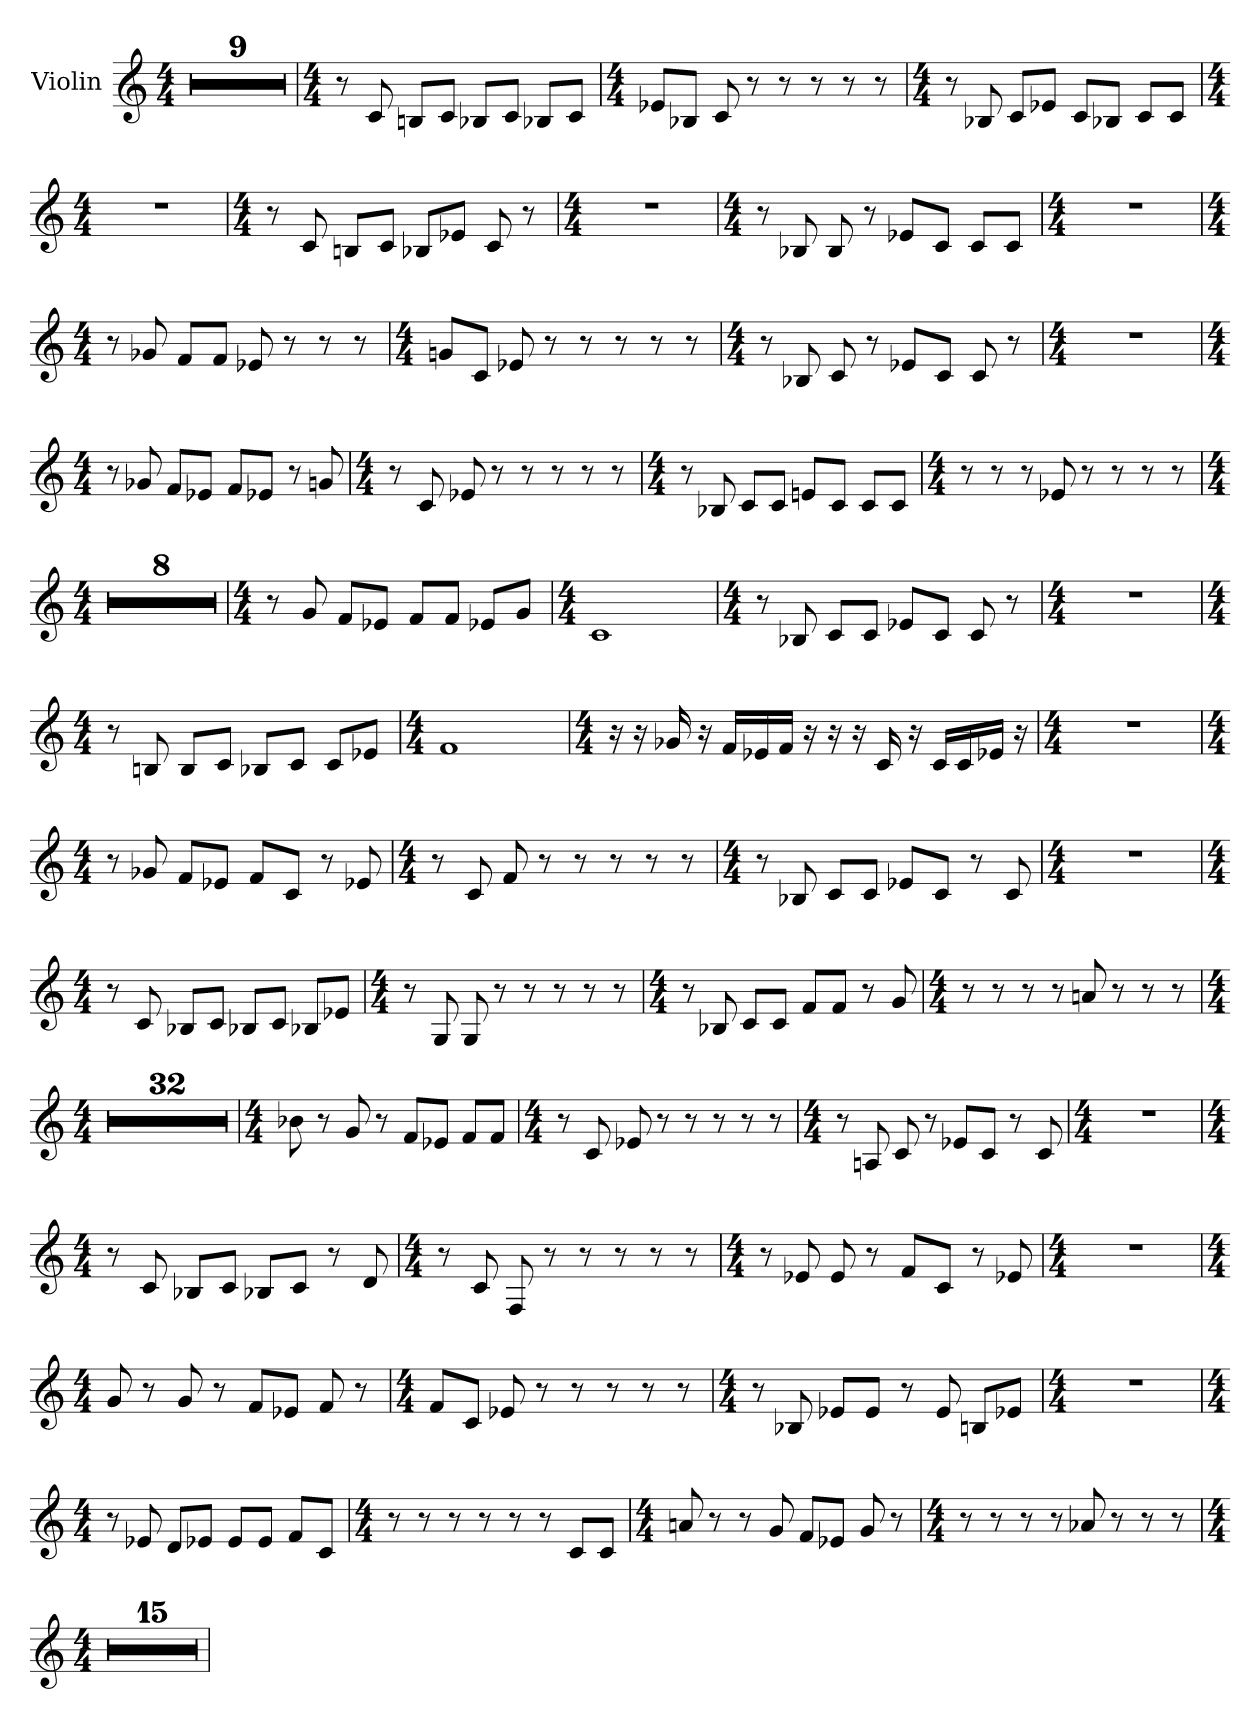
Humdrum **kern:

**kern
*part1
*staff1
*I"Violin
*I'Vln
*M4/4
=
1r
=
*M4/4
1r
=
*M4/4
1r
=
*M4/4
1r
=
*M4/4
1r
=
*M4/4
1r
=
*M4/4
1r
=
*M4/4
1r
=
*M4/4
1r
=
*M4/4
8r
8c
8BnL
8cJ
8B-XL
8cJ
8B-XL
8cJ
=
*M4/4
8e-XL
8B-XJ
8c
8r
8r
8r
8r
8r
=
*M4/4
8r
8B-X
8cL
8e-XJ
8cL
8B-XJ
8cL
8cJ
=
*M4/4
1r
=
*M4/4
8r
8c
8BnL
8cJ
8B-XL
8e-XJ
8c
8r
=
*M4/4
1r
=
*M4/4
8r
8B-X
8B-
8r
8e-XL
8cJ
8cL
8cJ
=
*M4/4
1r
=
*M4/4
8r
8g-X
8fL
8fJ
8e-X
8r
8r
8r
=
*M4/4
8gnL
8cJ
8e-X
8r
8r
8r
8r
8r
=
*M4/4
8r
8B-X
8c
8r
8e-XL
8cJ
8c
8r
=
*M4/4
1r
=
*M4/4
8r
8g-X
8fL
8e-XJ
8fL
8e-XJ
8r
8gn
=
*M4/4
8r
8c
8e-X
8r
8r
8r
8r
8r
=
*M4/4
8r
8B-X
8cL
8cJ
8enL
8cJ
8cL
8cJ
=
*M4/4
8r
8r
8r
8e-X
8r
8r
8r
8r
=
*M4/4
1r
=
*M4/4
1r
=
*M4/4
1r
=
*M4/4
1r
=
*M4/4
1r
=
*M4/4
1r
=
*M4/4
1r
=
*M4/4
1r
=
*M4/4
8r
8g
8fL
8e-XJ
8fL
8fJ
8e-XL
8gJ
=
*M4/4
1c
=
*M4/4
8r
8B-X
8cL
8cJ
8e-XL
8cJ
8c
8r
=
*M4/4
1r
=
*M4/4
8r
8Bn
8BL
8cJ
8B-XL
8cJ
8cL
8e-XJ
=
*M4/4
1f
=
*M4/4
16r
16r
16g-X
16r
16fLL
16e-X
16fJJ
16r
16r
16r
16c
16r
16cLL
16c
16e-XJJ
16r
=
*M4/4
1r
=
*M4/4
8r
8g-X
8fL
8e-XJ
8fL
8cJ
8r
8e-X
=
*M4/4
8r
8c
8f
8r
8r
8r
8r
8r
=
*M4/4
8r
8B-X
8cL
8cJ
8e-XL
8cJ
8r
8c
=
*M4/4
1r
=
*M4/4
8r
8c
8B-XL
8cJ
8B-XL
8cJ
8B-XL
8e-XJ
=
*M4/4
8r
8G
8G
8r
8r
8r
8r
8r
=
*M4/4
8r
8B-X
8cL
8cJ
8fL
8fJ
8r
8g
=
*M4/4
8r
8r
8r
8r
8an
8r
8r
8r
=
*M4/4
1r
=
*M4/4
1r
=
*M4/4
1r
=
*M4/4
1r
=
*M4/4
1r
=
*M4/4
1r
=
*M4/4
1r
=
*M4/4
1r
=
*M4/4
1r
=
*M4/4
1r
=
*M4/4
1r
=
*M4/4
1r
=
*M4/4
1r
=
*M4/4
1r
=
*M4/4
1r
=
*M4/4
1r
=
*M4/4
1r
=
*M4/4
1r
=
*M4/4
1r
=
*M4/4
1r
=
*M4/4
1r
=
*M4/4
1r
=
*M4/4
1r
=
*M4/4
1r
=
*M4/4
1r
=
*M4/4
1r
=
*M4/4
1r
=
*M4/4
1r
=
*M4/4
1r
=
*M4/4
1r
=
*M4/4
1r
=
*M4/4
1r
=
*M4/4
8b-X
8r
8g
8r
8fL
8e-XJ
8fL
8fJ
=
*M4/4
8r
8c
8e-X
8r
8r
8r
8r
8r
=
*M4/4
8r
8An
8c
8r
8e-XL
8cJ
8r
8c
=
*M4/4
1r
=
*M4/4
8r
8c
8B-XL
8cJ
8B-XL
8cJ
8r
8d
=
*M4/4
8r
8c
8F
8r
8r
8r
8r
8r
=
*M4/4
8r
8e-X
8e-
8r
8fL
8cJ
8r
8e-X
=
*M4/4
1r
=
*M4/4
8g
8r
8g
8r
8fL
8e-XJ
8f
8r
=
*M4/4
8fL
8cJ
8e-X
8r
8r
8r
8r
8r
=
*M4/4
8r
8B-X
8e-XL
8e-J
8r
8e-
8BnL
8e-XJ
=
*M4/4
1r
=
*M4/4
8r
8e-X
8dL
8e-XJ
8e-L
8e-J
8fL
8cJ
=
*M4/4
8r
8r
8r
8r
8r
8r
8cL
8cJ
=
*M4/4
8an
8r
8r
8g
8fL
8e-XJ
8g
8r
=
*M4/4
8r
8r
8r
8r
8a-X
8r
8r
8r
=
*M4/4
1r
=
*M4/4
1r
=
*M4/4
1r
=
*M4/4
1r
=
*M4/4
1r
=
*M4/4
1r
=
*M4/4
1r
=
*M4/4
1r
=
*M4/4
1r
=
*M4/4
1r
=
*M4/4
1r
=
*M4/4
1r
=
*M4/4
1r
=
*M4/4
1r
=
*M4/4
1r
=
*-
